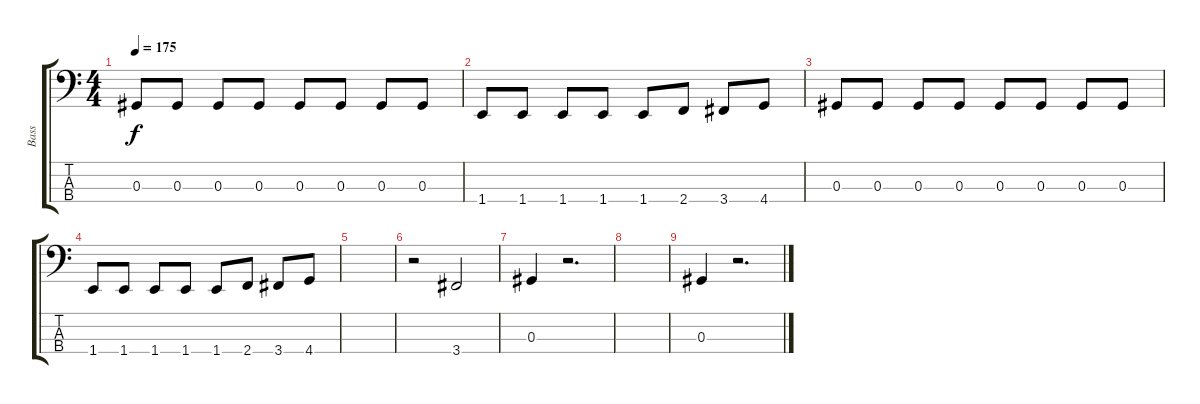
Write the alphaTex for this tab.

\track ("Bass" "Bass") {instrument electricbassfinger}
\staff {score tabs}
\tuning (Gb2 Db2 Ab1 Eb1) {hide}
\ts (4 4)
\tempo 175
\clef f4
\ks c
0.3.8{dy f} 0.3.8 0.3.8 0.3.8 0.3.8 0.3.8 0.3.8 0.3.8 |
1.4.8 1.4.8 1.4.8 1.4.8 1.4.8 2.4.8 3.4.8 4.4.8 |
0.3.8 0.3.8 0.3.8 0.3.8 0.3.8 0.3.8 0.3.8 0.3.8 |
1.4.8 1.4.8 1.4.8 1.4.8 1.4.8 2.4.8 3.4.8 4.4.8 |
|
r.2 3.4.2 |
0.3.4 r.2{d} |
|
0.3.4 r.2{d}
